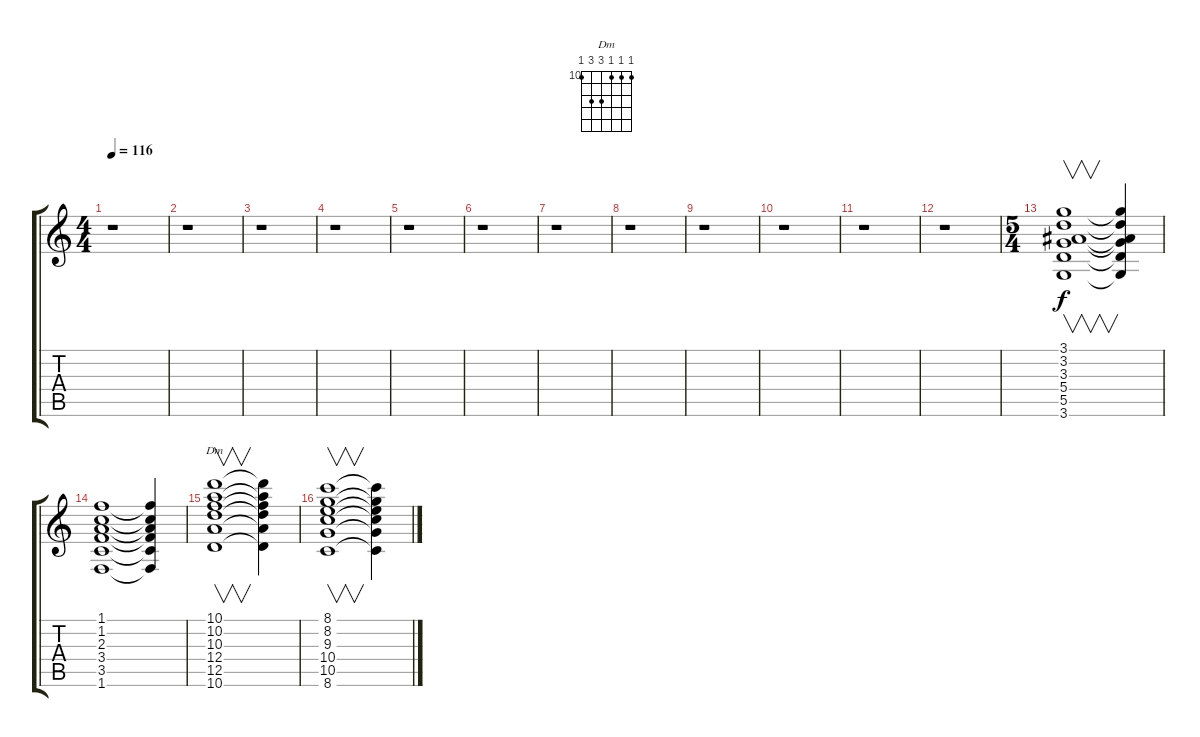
\track "" {instrument distortionguitar}
\staff {score tabs}
\tuning (E4 B3 G3 D3 A2 E2) {hide}
\chord ("Dm" 10 10 10 12 12 10) {firstfret 10}
\ts (4 4)
\tempo 116
\clef g2
\ks c
r.1{dy f} |
r.1 |
r.1 |
r.1 |
r.1 |
r.1 |
r.1 |
r.1 |
r.1 |
r.1 |
r.1 |
r.1 |
\ts (5 4)
(3.1 3.2 3.3 5.4 5.5 3.6).1{v} (3.1{t} 3.2{t} 3.3{t} 5.4{t} 5.5{t} 3.6{t}).4 |
(1.1 1.2 2.3 3.4 3.5 1.6).1 (1.1{t} 1.2{t} 2.3{t} 3.4{t} 3.5{t} 1.6{t}).4 |
(10.1 10.2 10.3 12.4 12.5 10.6).1{v ch "Dm"} (10.1{t} 10.2{t} 10.3{t} 12.4{t} 12.5{t} 10.6{t}).4 |
(8.1 8.2 9.3 10.4 10.5 8.6).1{v} (8.1{t} 8.2{t} 9.3{t} 10.4{t} 10.5{t} 8.6{t}).4
